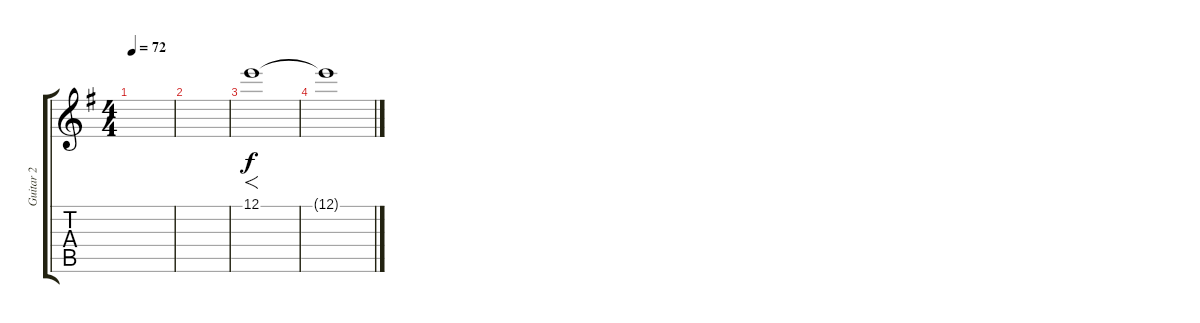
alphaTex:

\track ("Guitar 2" "Guitar 2") {instrument overdrivenguitar}
\staff {score tabs}
\tuning (E4 B3 G3 D3 A2 E2) {hide}
\ts (4 4)
\tempo 72
\clef g2
\ks g
|
|
12.1.1{f} |
12.1{t}.1
